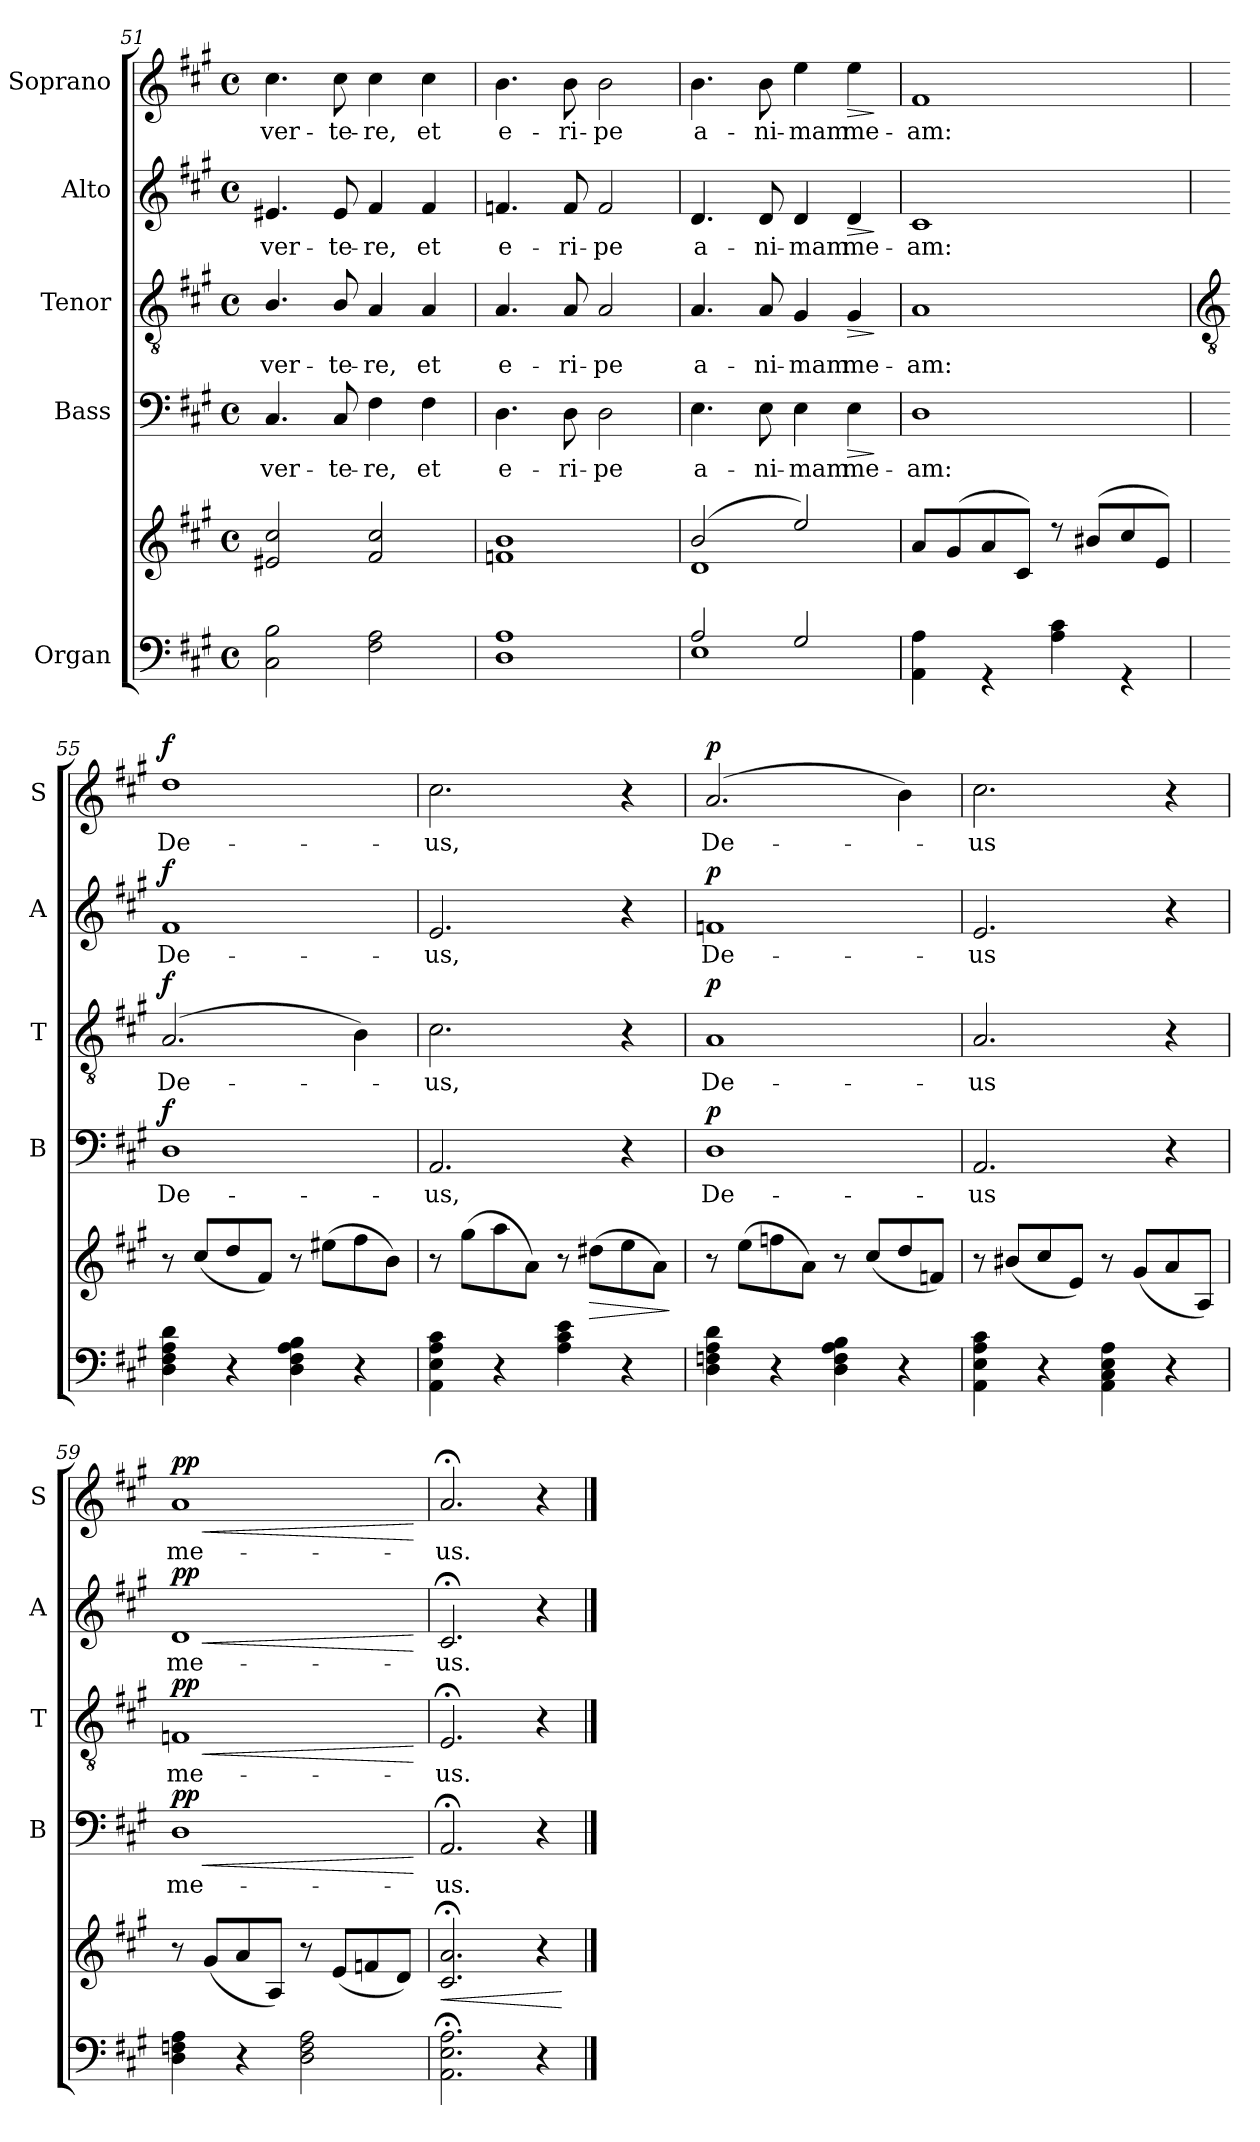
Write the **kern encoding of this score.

**kern	**kern	**dynam	**kern	**text	**dynam	**kern	**text	**dynam	**kern	**text	**dynam	**kern	**text	**dynam
*part5	*part5	*part5	*part4	*part4	*part4	*part3	*part3	*part3	*part2	*part2	*part2	*part1	*part1	*part1
*staff6	*staff5	*staff5/6	*staff4	*staff4	*staff4	*staff3	*staff3	*staff3	*staff2	*staff2	*staff2	*staff1	*staff1	*staff1
*I"Organ	*	*	*I"Bass	*	*	*I"Tenor	*	*	*I"Alto	*	*	*I"Soprano	*	*
*	*	*	*I'B	*	*	*I'T	*	*	*I'A	*	*	*I'S	*	*
*clefF4	*clefG2	*	*clefF4	*	*	*clefGv2	*	*	*clefG2	*	*	*clefG2	*	*
*k[f#c#g#]	*k[f#c#g#]	*	*k[f#c#g#]	*	*	*k[f#c#g#]	*	*	*k[f#c#g#]	*	*	*k[f#c#g#]	*	*
*A:	*A:	*	*A:	*	*	*A:	*	*	*A:	*	*	*A:	*	*
*M4/4	*M4/4	*	*M4/4	*	*	*M4/4	*	*	*M4/4	*	*	*M4/4	*	*
*met(c)	*met(c)	*	*met(c)	*	*	*met(c)	*	*	*met(c)	*	*	*met(c)	*	*
=51	=51	=51	=51	=51	=51	=51	=51	=51	=51	=51	=51	=51	=51	=51
*^	*^	*	*	*	*	*	*	*	*	*	*	*	*	*
!	!	!	!	!	!	!LO:LY:b	!	!	!LO:LY:b	!	!	!LO:LY:b	!	!	!LO:LY:b	!
1ryy	2C# 2B	2e#X/ 2cc#/	1ryy	.	4.C#	-ver-	.	4.B/	-ver-	.	4.e#X	-ver-	.	4.cc#	-ver-	.
!	!	!	!	!	!	!LO:LY:b	!	!	!LO:LY:b	!	!	!LO:LY:b	!	!	!LO:LY:b	!
.	.	.	.	.	8C#	-te-	.	8B/	-te-	.	8e#	-te-	.	8cc#	-te-	.
!	!	!	!	!	!	!LO:LY:b	!	!	!LO:LY:b	!	!	!LO:LY:b	!	!	!LO:LY:b	!
.	2F# 2A	2f#/ 2cc#/	.	.	4F#	-re,	.	4A	-re,	.	4f#	-re,	.	4cc#	-re,	.
!	!	!	!	!	!	!LO:LY:b	!	!	!LO:LY:b	!	!	!LO:LY:b	!	!	!LO:LY:b	!
.	.	.	.	.	4F#	et	.	4A	et	.	4f#	et	.	4cc#	et	.
=52	=52	=52	=52	=52	=52	=52	=52	=52	=52	=52	=52	=52	=52	=52	=52	=52
!	!	!	!	!	!	!LO:LY:b	!	!	!LO:LY:b	!	!	!LO:LY:b	!	!	!LO:LY:b	!
1ryy	1D 1A	1fn/ 1b/	1ryy	.	4.D	e-	.	4.A	e-	.	4.fn	e-	.	4.b	e-	.
!	!	!	!	!	!	!LO:LY:b	!	!	!LO:LY:b	!	!	!LO:LY:b	!	!	!LO:LY:b	!
.	.	.	.	.	8D	-ri-	.	8A	-ri-	.	8f	-ri-	.	8b	-ri-	.
!	!	!	!	!	!	!LO:LY:b	!	!	!LO:LY:b	!	!	!LO:LY:b	!	!	!LO:LY:b	!
.	.	.	.	.	2D	-pe	.	2A	-pe	.	2f	-pe	.	2b	-pe	.
=53	=53	=53	=53	=53	=53	=53	=53	=53	=53	=53	=53	=53	=53	=53	=53	=53
!	!	!	!	!	!	!LO:LY:b	!	!	!LO:LY:b	!	!	!LO:LY:b	!	!	!LO:LY:b	!
2A/	1E	(>2b/	1d\	.	4.E	a-	.	4.A	a-	.	4.d	a-	.	4.b	a-	.
!	!	!	!	!	!	!LO:LY:b	!	!	!LO:LY:b	!	!	!LO:LY:b	!	!	!LO:LY:b	!
.	.	.	.	.	8E	-ni-	.	8A	-ni-	.	8d	-ni-	.	8b	-ni-	.
!	!	!	!	!	!	!LO:LY:b	!	!	!LO:LY:b	!	!	!LO:LY:b	!	!	!LO:LY:b	!
2G#/	.	2ee/)	.	.	4E	-mam	.	4G#	-mam	.	4d	-mam	.	4ee	-mam	.
!	!	!	!	!	!	!LO:LY:b	!LO:HP:b	!	!LO:LY:b	!LO:HP:b	!	!LO:LY:b	!LO:HP:b	!	!LO:LY:b	!LO:HP:b
.	.	.	.	.	4E	me-	>	4G#	me-	>	4d	me-	>	4ee	me-	>
*v	*v	*	*	*	*	*	*	*	*	*	*	*	*	*	*	*
*	*v	*v	*	*	*	*	*	*	*	*	*	*	*	*	*
.	.	.	.	.	]	.	.	]	.	.	]	.	.	]
=54	=54	=54	=54	=54	=54	=54	=54	=54	=54	=54	=54	=54	=54	=54
*^	*^	*	*	*	*	*	*	*	*	*	*	*	*	*
!	!	!	!	!	!	!LO:LY:b	!	!	!LO:LY:b	!	!	!LO:LY:b	!	!	!LO:LY:b	!
1ryy	4AA 4A	8a/L	1ryy	.	1D	-am:	.	1A	-am:	.	1c#	-am:	.	1f#	-am:	.
.	.	(>8g#/	.	.	.	.	.	.	.	.	.	.	.	.	.	.
.	4r	8a/	.	.	.	.	.	.	.	.	.	.	.	.	.	.
.	.	8c#/J)	.	.	.	.	.	.	.	.	.	.	.	.	.	.
.	4A 4c#	8r	.	.	.	.	.	.	.	.	.	.	.	.	.	.
.	.	(>8b#X/L	.	.	.	.	.	.	.	.	.	.	.	.	.	.
.	4r	8cc#/	.	.	.	.	.	.	.	.	.	.	.	.	.	.
.	.	8e/J)	.	.	.	.	.	.	.	.	.	.	.	.	.	.
*v	*v	*	*	*	*	*	*	*	*	*	*	*	*	*	*	*
*	*v	*v	*	*	*	*	*	*	*	*	*	*	*	*	*
!!LO:LB:g=z
=55	=55	=55	=55	=55	=55	=55	=55	=55	=55	=55	=55	=55	=55	=55
*	*	*	*	*	*	*clefGv2	*	*	*	*	*	*	*	*
!	!	!	!	!LO:LY:b	!LO:DY:b	!	!LO:LY:b	!LO:DY:b	!	!LO:LY:b	!LO:DY:b	!	!LO:LY:b	!LO:DY:b
4D 4F# 4A 4d	8r	.	1D	De-	f	(<2.A	De-	f	1f#	De-	f	1dd	De-	f
.	(<8cc#L	.	.	.	.	.	.	.	.	.	.	.	.	.
4r	8dd	.	.	.	.	.	.	.	.	.	.	.	.	.
.	8f#J)	.	.	.	.	.	.	.	.	.	.	.	.	.
4D 4F# 4A 4B	8r	.	.	.	.	.	.	.	.	.	.	.	.	.
.	(>8ee#XL	.	.	.	.	.	.	.	.	.	.	.	.	.
4r	8ff#	.	.	.	.	4B)	.	.	.	.	.	.	.	.
.	8bJ)	.	.	.	.	.	.	.	.	.	.	.	.	.
=56	=56	=56	=56	=56	=56	=56	=56	=56	=56	=56	=56	=56	=56	=56
!	!	!	!	!LO:LY:b	!	!	!LO:LY:b	!	!	!LO:LY:b	!	!	!LO:LY:b	!
4AA 4E 4A 4c#	8r	.	2.AA	-us,	.	2.c#	us,	.	2.e	-us,	.	2.cc#	-us,	.
.	(>8gg#L	.	.	.	.	.	.	.	.	.	.	.	.	.
4r	8aa	.	.	.	.	.	.	.	.	.	.	.	.	.
.	8aJ)	.	.	.	.	.	.	.	.	.	.	.	.	.
4A 4c# 4e	8r	.	.	.	.	.	.	.	.	.	.	.	.	.
!	!	!LO:HP:b	!	!	!	!	!	!	!	!	!	!	!	!
.	(>8dd#XL	>	.	.	.	.	.	.	.	.	.	.	.	.
4r	8ee	.	4r	.	.	4r	.	.	4r	.	.	4r	.	.
.	8aJ)	.	.	.	.	.	.	.	.	.	.	.	.	.
.	.	]	.	.	.	.	.	.	.	.	.	.	.	.
=57	=57	=57	=57	=57	=57	=57	=57	=57	=57	=57	=57	=57	=57	=57
!	!	!	!	!LO:LY:b	!LO:DY:b	!	!LO:LY:b	!LO:DY:b	!	!LO:LY:b	!LO:DY:b	!	!LO:LY:b	!LO:DY:b
4D 4Fn 4A 4d	8r	.	1D	De-	p	1A	De-	p	1fn	De-	p	(<2.a	De-	p
.	(>8eeL	.	.	.	.	.	.	.	.	.	.	.	.	.
4r	8ffn	.	.	.	.	.	.	.	.	.	.	.	.	.
.	8aJ)	.	.	.	.	.	.	.	.	.	.	.	.	.
4D 4F 4A 4B	8r	.	.	.	.	.	.	.	.	.	.	.	.	.
.	(<8cc#L	.	.	.	.	.	.	.	.	.	.	.	.	.
4r	8dd	.	.	.	.	.	.	.	.	.	.	4b)	.	.
.	8fnJ)	.	.	.	.	.	.	.	.	.	.	.	.	.
=58	=58	=58	=58	=58	=58	=58	=58	=58	=58	=58	=58	=58	=58	=58
!	!	!	!	!LO:LY:b	!	!	!LO:LY:b	!	!	!LO:LY:b	!	!	!LO:LY:b	!
4AA 4E 4A 4c#	8r	.	2.AA	-us	.	2.A	-us	.	2.e	-us	.	2.cc#	us	.
.	(<8b#XL	.	.	.	.	.	.	.	.	.	.	.	.	.
4r	8cc#	.	.	.	.	.	.	.	.	.	.	.	.	.
.	8eJ)	.	.	.	.	.	.	.	.	.	.	.	.	.
4AA 4C# 4E 4A	8r	.	.	.	.	.	.	.	.	.	.	.	.	.
.	(8g#L	.	.	.	.	.	.	.	.	.	.	.	.	.
4r	8a	.	4r	.	.	4r	.	.	4r	.	.	4r	.	.
.	8AJ)	.	.	.	.	.	.	.	.	.	.	.	.	.
=59	=59	=59	=59	=59	=59	=59	=59	=59	=59	=59	=59	=59	=59	=59
!	!	!	!	!LO:LY:b	!LO:HP:b	!	!	!	!	!	!	!	!	!
!	!	!	!	!	!LO:HP:n=1:b	!	!LO:LY:b	!LO:HP:b	!	!	!	!	!	!
!	!	!	!	!	!	!	!	!LO:HP:n=1:b	!	!LO:LY:b	!LO:HP:b	!	!	!
!	!	!	!	!	!	!	!	!	!	!	!LO:HP:n=1:b	!	!LO:LY:b	!LO:HP:b
!	!	!	!	!	!LO:DY:n=1:b	!	!	!LO:DY:n=1:b	!	!	!LO:DY:n=1:b	!	!	!LO:HP:n=1:b
!	!	!	!	!	!	!	!	!	!	!	!	!	!	!LO:DY:n=1:b
4D 4Fn 4A	8r	.	1D	me-	< > pp	1Fn	me-	< > pp	1d	me-	< > pp	1a	me-	< > pp
.	(8g#L	.	.	.	.	.	.	.	.	.	.	.	.	.
4r	8a	.	.	.	.	.	.	.	.	.	.	.	.	.
.	8AJ)	.	.	.	.	.	.	.	.	.	.	.	.	.
2D 2F 2A	8r	.	.	.	.	.	.	.	.	.	.	.	.	.
.	(<8eL	.	.	.	.	.	.	.	.	.	.	.	.	.
.	8fn	.	.	.	.	.	.	.	.	.	.	.	.	.
.	8dJ)	.	.	.	.	.	.	.	.	.	.	.	.	.
.	.	.	.	.	[	.	.	[	.	.	[	.	.	[
=60	=60	=60	=60	=60	=60	=60	=60	=60	=60	=60	=60	=60	=60	=60
!	!	!LO:HP:b	!	!	!	!	!	!	!	!	!	!	!	!
!	!	!LO:HP:n=1:b	!	!LO:LY:b	!	!	!LO:LY:b	!	!	!LO:LY:b	!	!	!LO:LY:b	!
2.AA; 2.E; 2.A;	2.c#;< 2.a;<	> <	2.AA;<	-us.	.	2.E;<	-us.	.	2.c#;<	-us.	.	2.a;<	-us.	.
4r	4r	]	4r	.	]	4r	.	]	4r	.	]	4r	.	]
.	.	[	.	.	.	.	.	.	.	.	.	.	.	.
==	==	==	==	==	==	==	==	==	==	==	==	==	==	==
*-	*-	*-	*-	*-	*-	*-	*-	*-	*-	*-	*-	*-	*-	*-
